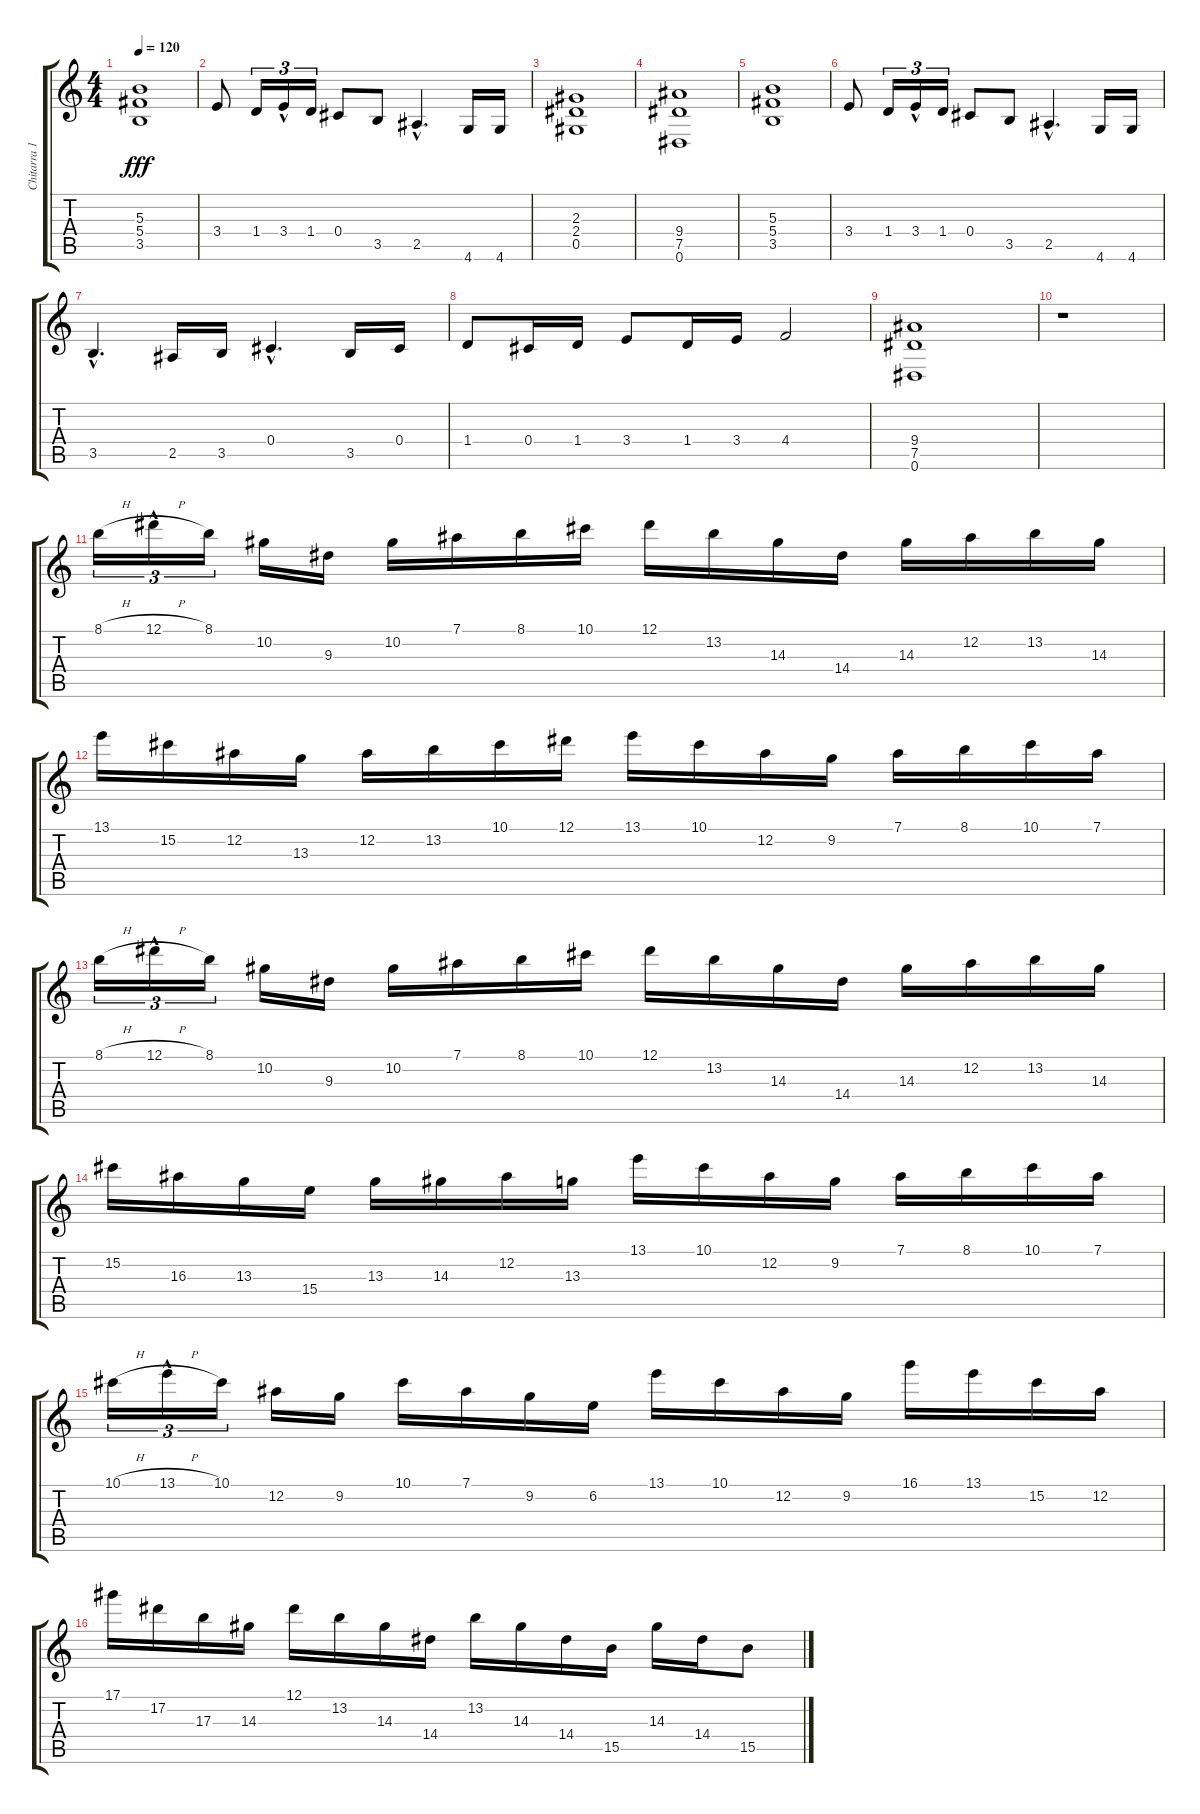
\track ("Chitarra 1" "Chitarra 1") {instrument distortionguitar}
\staff {score tabs}
\tuning (Eb4 Bb3 Gb3 Db3 Ab2 Eb2) {hide}
\ts (4 4)
\tempo 120
\clef g2
\ks c
(5.3 5.4 3.5).1{dy fff} |
3.4.8 1.4.16{tu (3 2)} 3.4{hac}.16{tu (3 2)} 1.4.16{tu (3 2)} 0.4.8 3.5.8 2.5{hac}.4{d} 4.6.16 4.6.16 |
(2.3 2.4 0.5).1 |
(9.4 7.5 0.6).1 |
(5.3 5.4 3.5).1 |
3.4.8 1.4.16{tu (3 2)} 3.4{hac}.16{tu (3 2)} 1.4.16{tu (3 2)} 0.4.8 3.5.8 2.5{hac}.4{d} 4.6.16 4.6.16 |
3.5{hac}.4{d} 2.5.16 3.5.16 0.4{hac}.4{d} 3.5.16 0.4.16 |
1.4.8 0.4.16 1.4.16 3.4.8 1.4.16 3.4.16 4.4.2 |
(9.4 7.5 0.6).1 |
r.1 |
8.1{h}.16{tu (3 2)} 12.1{h hac}.16{tu (3 2)} 8.1.16{tu (3 2)} 10.2.16 9.3.16 10.2.16 7.1.16 8.1.16 10.1.16 12.1.16 13.2.16 14.3.16 14.4.16 14.3.16 12.2.16 13.2.16 14.3.16 |
13.1.16 15.2.16 12.2.16 13.3.16 12.2.16 13.2.16 10.1.16 12.1.16 13.1.16 10.1.16 12.2.16 9.2.16 7.1.16 8.1.16 10.1.16 7.1.16 |
8.1{h}.16{tu (3 2)} 12.1{h hac}.16{tu (3 2)} 8.1.16{tu (3 2)} 10.2.16 9.3.16 10.2.16 7.1.16 8.1.16 10.1.16 12.1.16 13.2.16 14.3.16 14.4.16 14.3.16 12.2.16 13.2.16 14.3.16 |
15.2.16 16.3.16 13.3.16 15.4.16 13.3.16 14.3.16 12.2.16 13.3.16 13.1.16 10.1.16 12.2.16 9.2.16 7.1.16 8.1.16 10.1.16 7.1.16 |
10.1{h}.16{tu (3 2)} 13.1{h hac}.16{tu (3 2)} 10.1.16{tu (3 2)} 12.2.16 9.2.16 10.1.16 7.1.16 9.2.16 6.2.16 13.1.16 10.1.16 12.2.16 9.2.16 16.1.16 13.1.16 15.2.16 12.2.16 |
17.1.16 17.2.16 17.3.16 14.3.16 12.1.16 13.2.16 14.3.16 14.4.16 13.2.16 14.3.16 14.4.16 15.5.16 14.3.16 14.4.16 15.5.8
